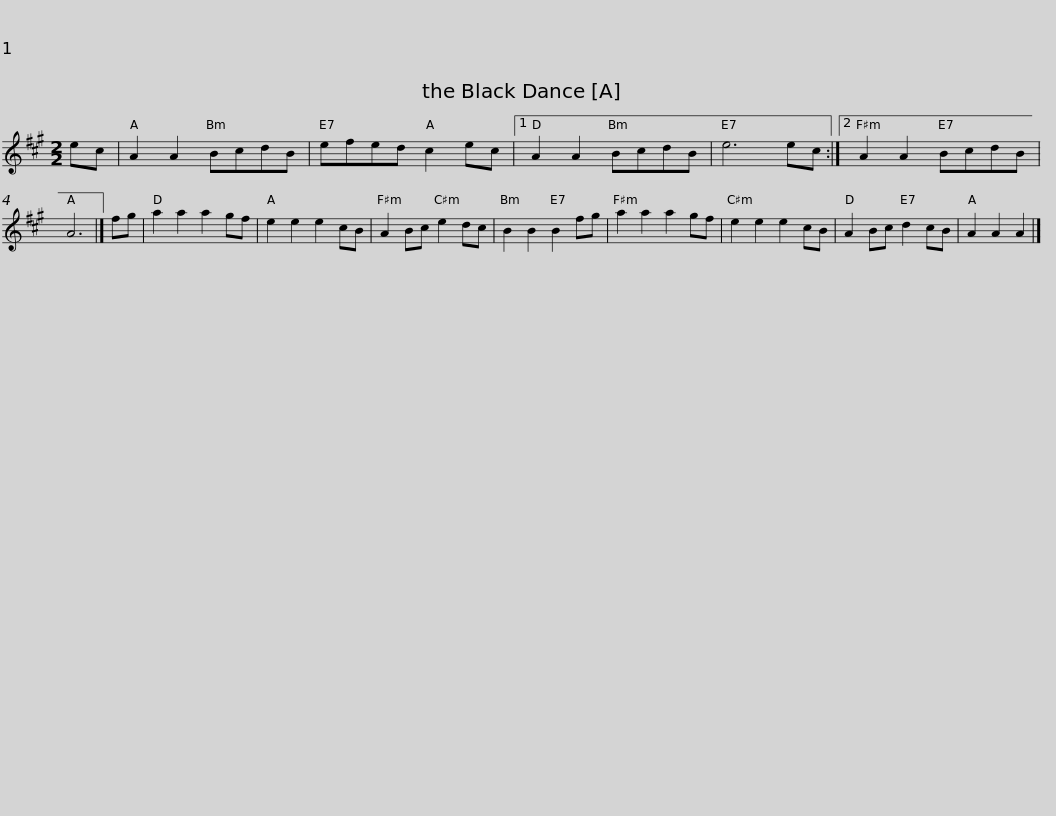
X:1
L:1/8
M:2/2
I:linebreak $
K:A
V:1 treble
V:1
 ec | A2 A2 BcdB | efed c2 ec |1 A2 A2 BcdB | e6 ec :|2 %5
 A2 A2 BcdB | A6 |] fg |$ a2 a2 a2 gf | e2 e2 e2 cB | %10
 A2 Bc e2 dc | B2 B2 B2 fg | a2 a2 a2 gf | e2 e2 e2 cB | A2 Bc d2 cB |$ %15
 A2 A2 A2 |] %16
